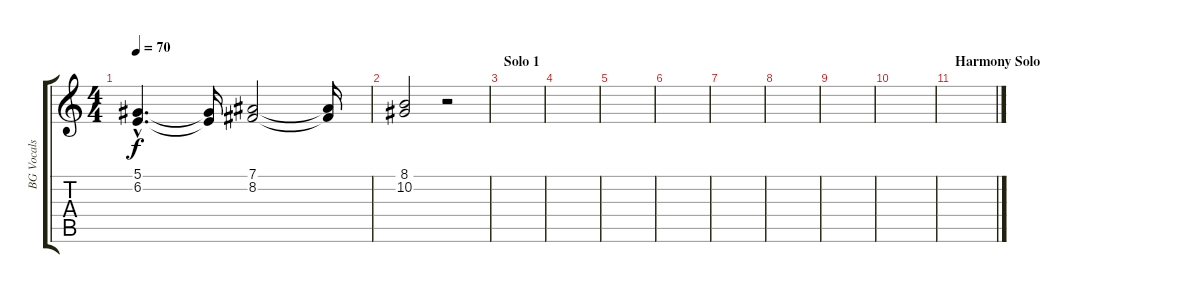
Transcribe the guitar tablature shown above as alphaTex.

\track ("BG Vocals" "BG Vocals") {instrument choiraahs}
\staff {score tabs}
\tuning (Eb4 Bb3 Gb3 Db3 Ab2 Eb2) {hide}
\ts (4 4)
\tempo 70
\clef g2
\ks c
(5.1{hac} 6.2{hac}).4{d dy f} (5.1{t} 6.2{t}).16 (7.1 8.2).2 (7.1{t} 8.2{t}).16 |
(8.1 10.2).2 r.2 |
\section ("" "Solo 1")
|
|
|
|
|
|
|
|
\section ("" "Harmony Solo")
